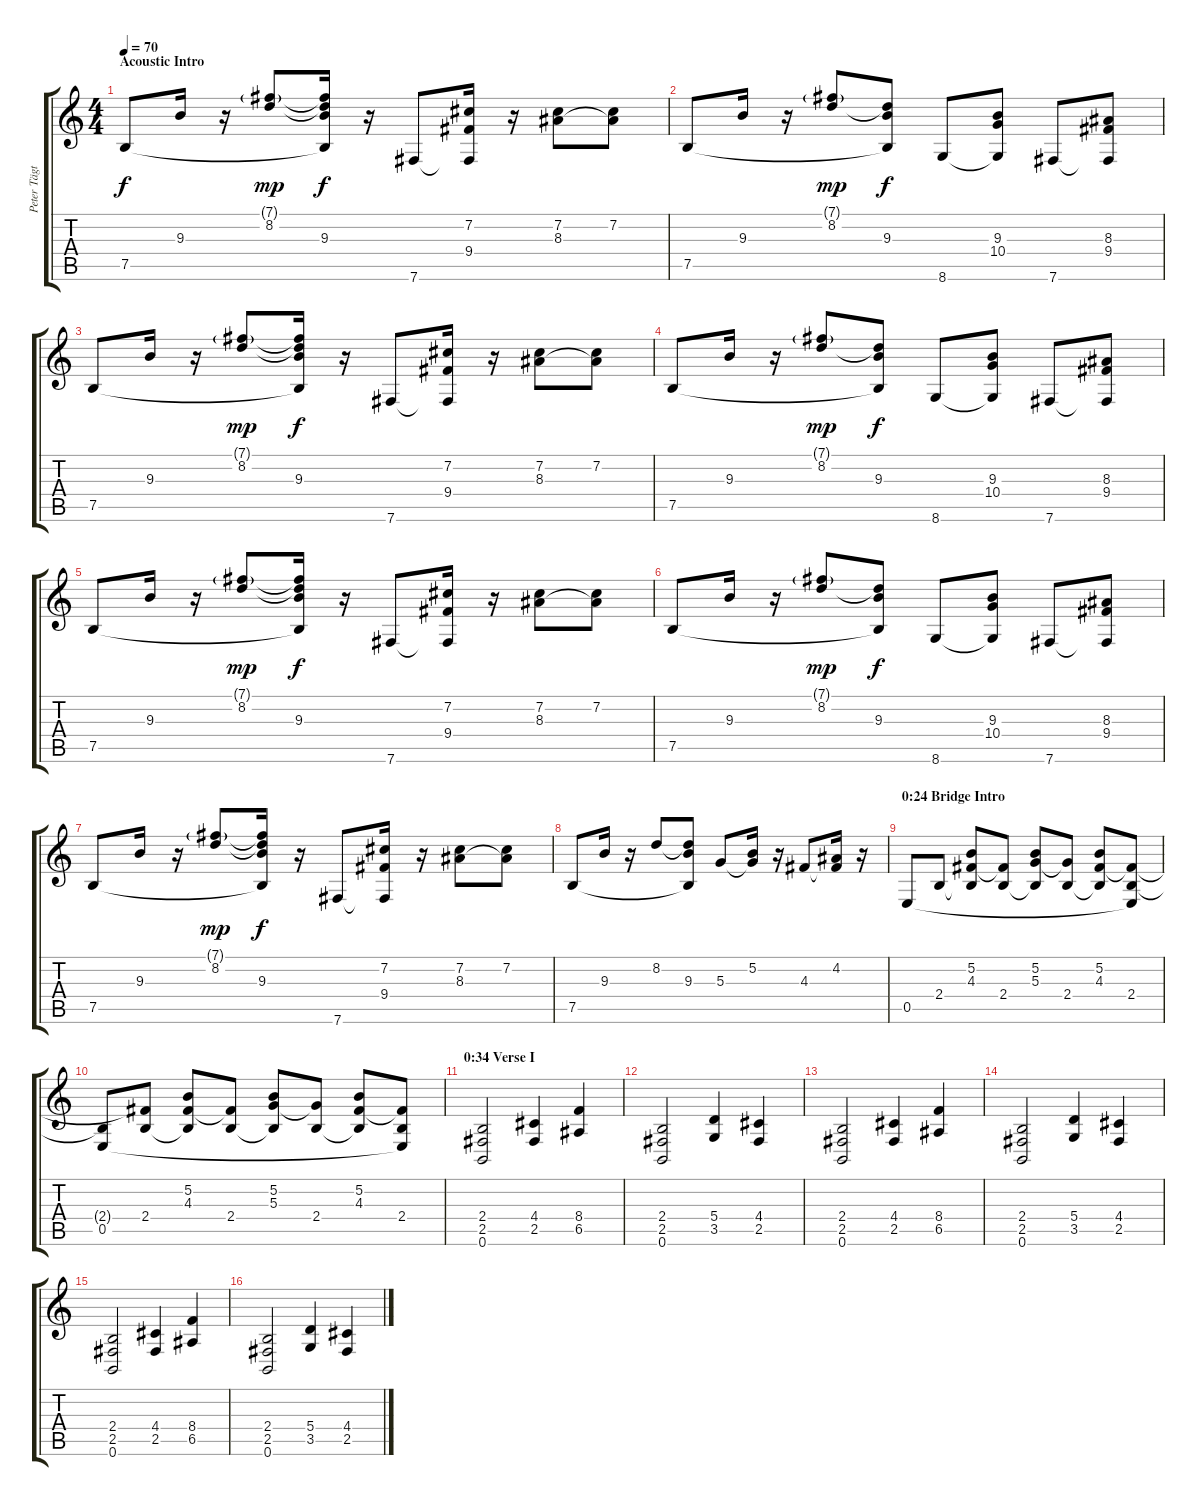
\track ("Peter Tägtgren (Rhythm Guitar)" "Peter Tägt") {instrument distortionguitar}
\staff {score tabs}
\tuning (B3 Gb3 D3 A2 E2 B1) {hide}
\ts (4 4)
\section ("" "Acoustic Intro")
\tempo 70
\clef g2
\ks c
7.5.8{dy f instrument acousticguitarsteel} 9.3.16 r.16 (7.1{g} 8.2).8{dy mp} (7.1{t} 8.2{t} 9.3 7.5{t}).16{dy f} r.16 7.6.8 (7.2 9.4 7.6{t}).16 r.16 (7.2 8.3).8 (7.2 8.3{t}).8 |
7.5.8 9.3.16 r.16 (7.1{g} 8.2).8{dy mp} (8.2{t} 9.3 7.5{t}).8{dy f} 8.6.8 (9.3 10.4 8.6{t}).8 7.6.8 (8.3 9.4 7.6{t}).8 |
7.5.8 9.3.16 r.16 (7.1{g} 8.2).8{dy mp} (7.1{t} 8.2{t} 9.3 7.5{t}).16{dy f} r.16 7.6.8 (7.2 9.4 7.6{t}).16 r.16 (7.2 8.3).8 (7.2 8.3{t}).8 |
7.5.8 9.3.16 r.16 (7.1{g} 8.2).8{dy mp} (8.2{t} 9.3 7.5{t}).8{dy f} 8.6.8 (9.3 10.4 8.6{t}).8 7.6.8 (8.3 9.4 7.6{t}).8 |
7.5.8 9.3.16 r.16 (7.1{g} 8.2).8{dy mp} (7.1{t} 8.2{t} 9.3 7.5{t}).16{dy f} r.16 7.6.8 (7.2 9.4 7.6{t}).16 r.16 (7.2 8.3).8 (7.2 8.3{t}).8 |
7.5.8 9.3.16 r.16 (7.1{g} 8.2).8{dy mp} (8.2{t} 9.3 7.5{t}).8{dy f} 8.6.8 (9.3 10.4 8.6{t}).8 7.6.8 (8.3 9.4 7.6{t}).8 |
7.5.8 9.3.16 r.16 (7.1{g} 8.2).8{dy mp} (7.1{t} 8.2{t} 9.3 7.5{t}).16{dy f} r.16 7.6.8 (7.2 9.4 7.6{t}).16 r.16 (7.2 8.3).8 (7.2 8.3{t}).8 |
7.5.8 9.3.16 r.16 8.2.8 (8.2{t} 9.3 7.5{t}).8 5.3.8 (5.2 5.3{t}).16 r.16 4.3.8 (4.2 4.3{t}).16 r.16 |
\section ("" "0:24 Bridge Intro")
0.5.8 2.4.8 (5.2 4.3 2.4{t}).8 (4.3{t} 2.4).8 (5.2 5.3 2.4{t}).8 (5.3{t} 2.4).8 (5.2 4.3 2.4{t}).8 (4.3{t} 2.4 0.5{t}).8 |
(2.4{t} 0.5).8 (4.3{t} 2.4).8 (5.2 4.3 2.4{t}).8 (4.3{t} 2.4).8 (5.2 5.3 2.4{t}).8 (5.3{t} 2.4).8 (5.2 4.3 2.4{t}).8 (4.3{t} 2.4 0.5{t}).8 |
\section ("" "0:34 Verse I")
(2.4 2.5 0.6).2{volume 14 instrument distortionguitar} (4.4 2.5).4 (8.4 6.5).4 |
(2.4 2.5 0.6).2 (5.4 3.5).4 (4.4 2.5).4 |
(2.4 2.5 0.6).2 (4.4 2.5).4 (8.4 6.5).4 |
(2.4 2.5 0.6).2 (5.4 3.5).4 (4.4 2.5).4 |
(2.4 2.5 0.6).2 (4.4 2.5).4 (8.4 6.5).4 |
(2.4 2.5 0.6).2 (5.4 3.5).4 (4.4 2.5).4
